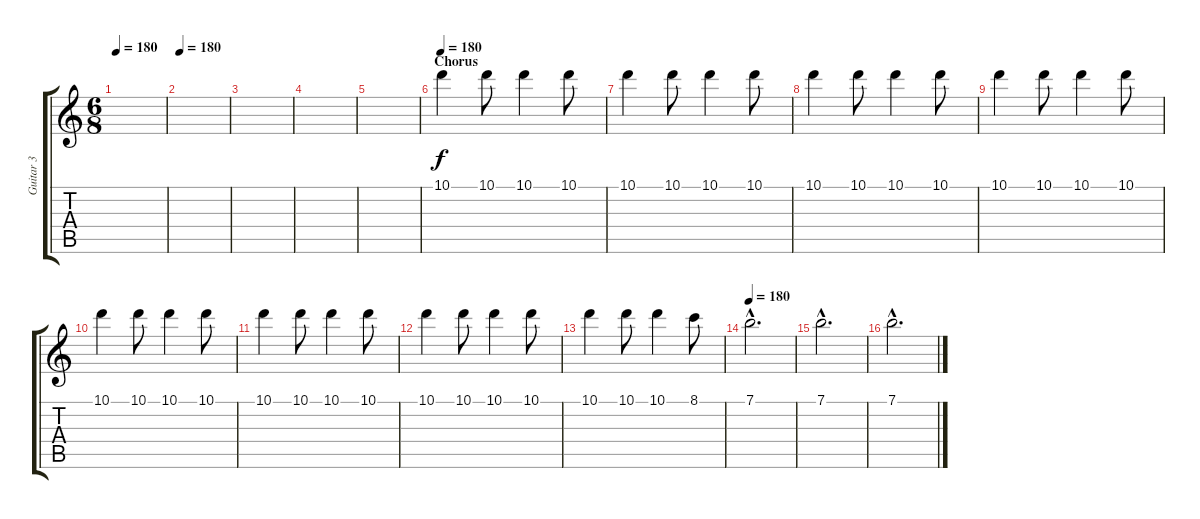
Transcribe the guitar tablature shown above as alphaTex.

\track ("Guitar 3" "Guitar 3") {instrument acousticguitarsteel}
\staff {score tabs}
\tuning (E4 B3 G3 D3 A2 E2) {hide}
\ts (6 8)
\tempo 180
\clef g2
\ks c
|
\tempo 180
|
|
|
|
\section ("" "Chorus")
\tempo 180
10.1.4{volume 10 balance 13 instrument distortionguitar} 10.1.8 10.1.4 10.1.8 |
10.1.4 10.1.8 10.1.4 10.1.8 |
10.1.4{volume 10 balance 13 instrument distortionguitar} 10.1.8 10.1.4 10.1.8 |
10.1.4 10.1.8 10.1.4 10.1.8 |
10.1.4{volume 10 balance 13 instrument distortionguitar} 10.1.8 10.1.4 10.1.8 |
10.1.4 10.1.8 10.1.4 10.1.8 |
10.1.4{volume 10 balance 13 instrument distortionguitar} 10.1.8 10.1.4 10.1.8 |
10.1.4 10.1.8 10.1.4 8.1.8 |
\tempo 180
7.1{hac}.2{d volume 10 balance 13 instrument distortionguitar} |
7.1{hac}.2{d volume 10 balance 13 instrument distortionguitar} |
7.1{hac}.2{d volume 10 balance 13 instrument distortionguitar}
